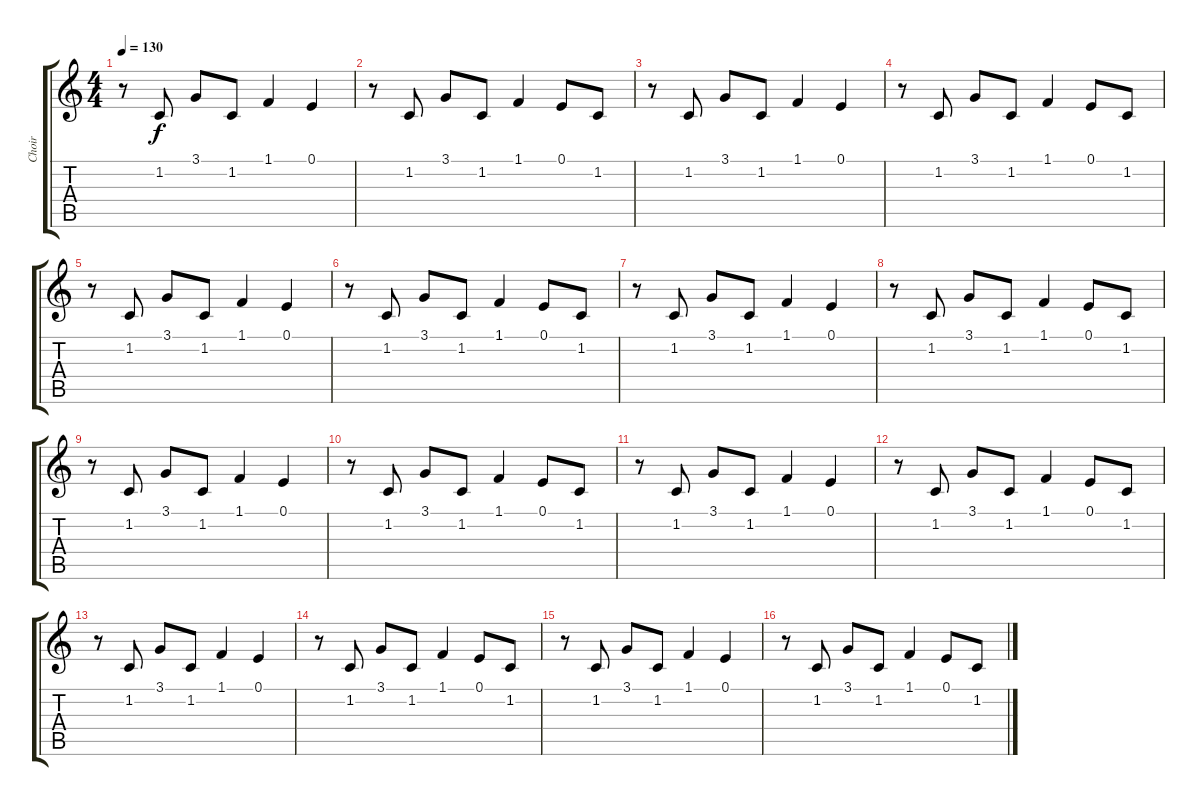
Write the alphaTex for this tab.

\track ("Choir" "Choir") {instrument pad4choir}
\staff {score tabs}
\tuning (E4 B3 G3 D3 A2 E2) {hide}
\ts (4 4)
\tempo 130
\clef g2
\ks c
r.8{dy f instrument pad4choir} 1.2.8 3.1.8 1.2.8 1.1.4 0.1.4 |
r.8 1.2.8 3.1.8 1.2.8 1.1.4 0.1.8 1.2.8 |
r.8 1.2.8 3.1.8 1.2.8 1.1.4 0.1.4 |
r.8 1.2.8 3.1.8 1.2.8 1.1.4 0.1.8 1.2.8 |
r.8 1.2.8 3.1.8 1.2.8 1.1.4 0.1.4 |
r.8 1.2.8 3.1.8 1.2.8 1.1.4 0.1.8 1.2.8 |
r.8 1.2.8 3.1.8 1.2.8 1.1.4 0.1.4 |
r.8 1.2.8 3.1.8 1.2.8 1.1.4 0.1.8 1.2.8 |
r.8 1.2.8 3.1.8 1.2.8 1.1.4 0.1.4 |
r.8 1.2.8 3.1.8 1.2.8 1.1.4 0.1.8 1.2.8 |
r.8 1.2.8 3.1.8 1.2.8 1.1.4 0.1.4 |
r.8 1.2.8 3.1.8 1.2.8 1.1.4 0.1.8 1.2.8 |
r.8 1.2.8 3.1.8 1.2.8 1.1.4 0.1.4 |
r.8 1.2.8 3.1.8 1.2.8 1.1.4 0.1.8 1.2.8 |
r.8 1.2.8 3.1.8 1.2.8 1.1.4 0.1.4 |
r.8 1.2.8 3.1.8 1.2.8 1.1.4 0.1.8 1.2.8
